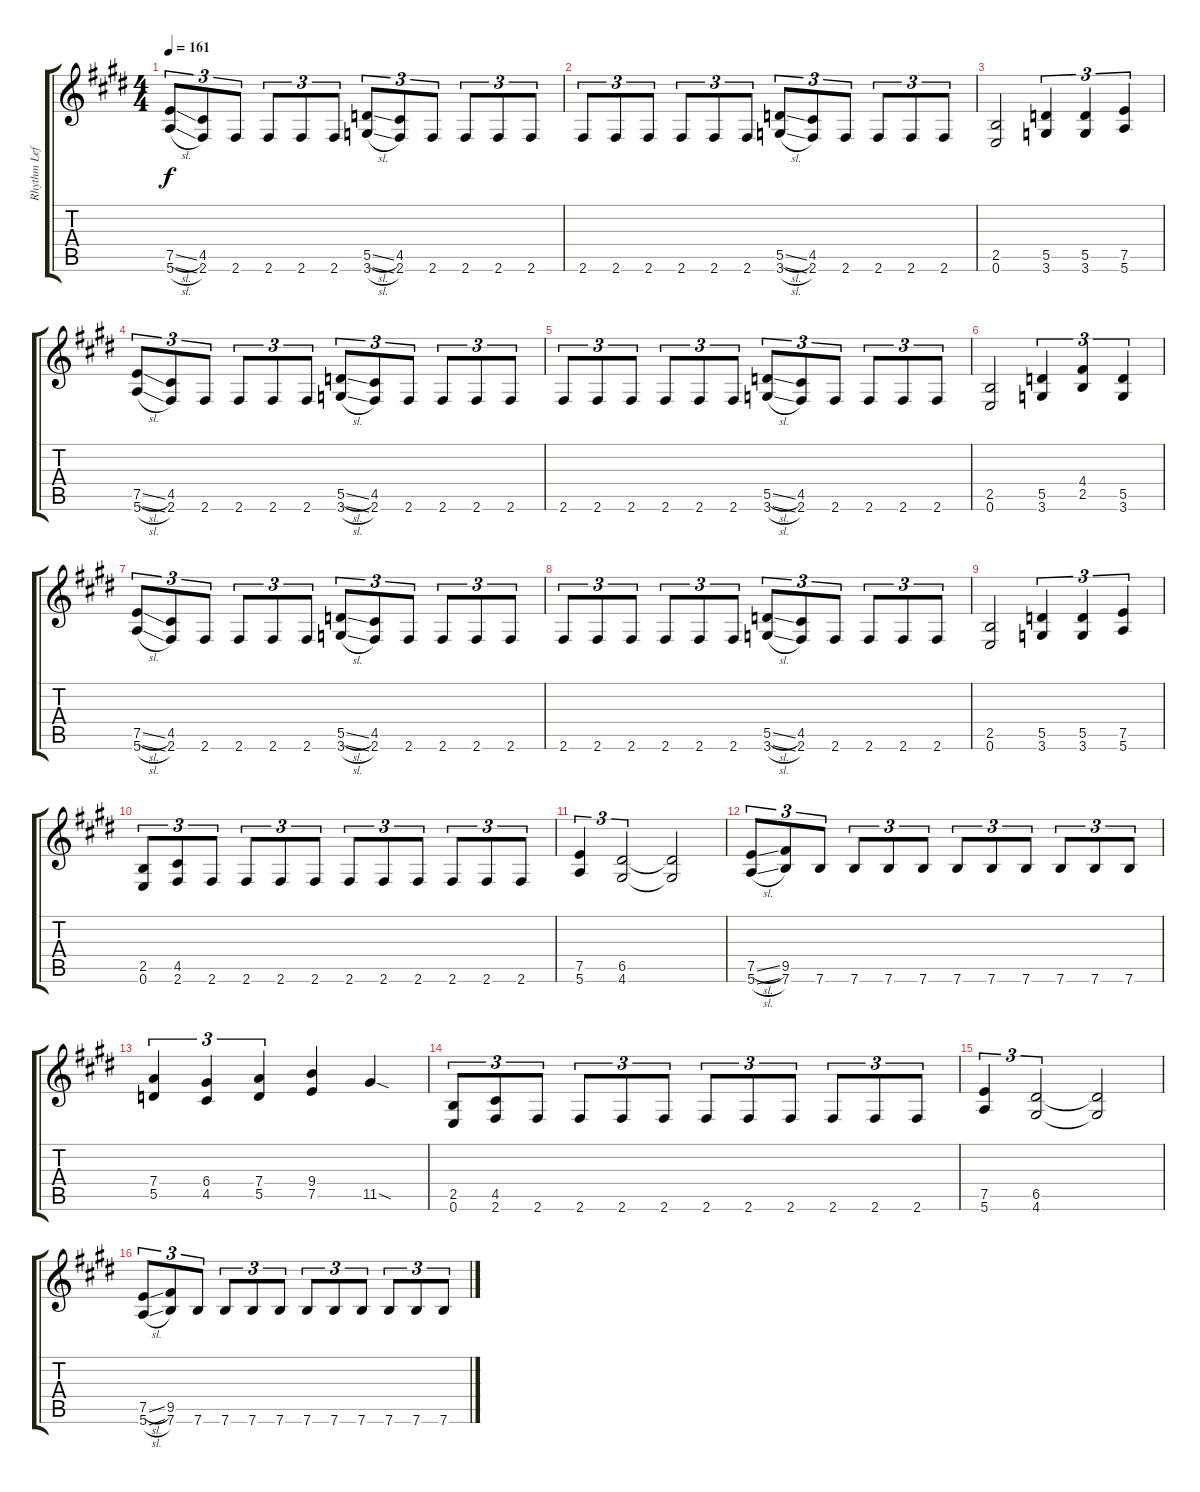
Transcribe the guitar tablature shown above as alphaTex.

\track ("Rhythm Left" "Rhythm Lef") {instrument distortionguitar}
\staff {score tabs}
\tuning (E4 B3 G3 D3 A2 E2) {hide}
\ts (4 4)
\tempo 161
\clef g2
\ks e
(7.5{sl} 5.6{sl}).8{tu (3 2) dy f} (4.5 2.6).8{tu (3 2)} 2.6.8{tu (3 2)} 2.6.8{tu (3 2)} 2.6.8{tu (3 2)} 2.6.8{tu (3 2)} (5.5{sl} 3.6{sl}).8{tu (3 2)} (4.5 2.6).8{tu (3 2)} 2.6.8{tu (3 2)} 2.6.8{tu (3 2)} 2.6.8{tu (3 2)} 2.6.8{tu (3 2)} |
2.6.8{tu (3 2)} 2.6.8{tu (3 2)} 2.6.8{tu (3 2)} 2.6.8{tu (3 2)} 2.6.8{tu (3 2)} 2.6.8{tu (3 2)} (5.5{sl} 3.6{sl}).8{tu (3 2)} (4.5 2.6).8{tu (3 2)} 2.6.8{tu (3 2)} 2.6.8{tu (3 2)} 2.6.8{tu (3 2)} 2.6.8{tu (3 2)} |
(2.5 0.6).2 (5.5 3.6).4{tu (3 2)} (5.5 3.6).4{tu (3 2)} (7.5 5.6).4{tu (3 2)} |
(7.5{sl} 5.6{sl}).8{tu (3 2)} (4.5 2.6).8{tu (3 2)} 2.6.8{tu (3 2)} 2.6.8{tu (3 2)} 2.6.8{tu (3 2)} 2.6.8{tu (3 2)} (5.5{sl} 3.6{sl}).8{tu (3 2)} (4.5 2.6).8{tu (3 2)} 2.6.8{tu (3 2)} 2.6.8{tu (3 2)} 2.6.8{tu (3 2)} 2.6.8{tu (3 2)} |
2.6.8{tu (3 2)} 2.6.8{tu (3 2)} 2.6.8{tu (3 2)} 2.6.8{tu (3 2)} 2.6.8{tu (3 2)} 2.6.8{tu (3 2)} (5.5{sl} 3.6{sl}).8{tu (3 2)} (4.5 2.6).8{tu (3 2)} 2.6.8{tu (3 2)} 2.6.8{tu (3 2)} 2.6.8{tu (3 2)} 2.6.8{tu (3 2)} |
(2.5 0.6).2 (5.5 3.6).4{tu (3 2)} (4.4 2.5).4{tu (3 2)} (5.5 3.6).4{tu (3 2)} |
(7.5{sl} 5.6{sl}).8{tu (3 2)} (4.5 2.6).8{tu (3 2)} 2.6.8{tu (3 2)} 2.6.8{tu (3 2)} 2.6.8{tu (3 2)} 2.6.8{tu (3 2)} (5.5{sl} 3.6{sl}).8{tu (3 2)} (4.5 2.6).8{tu (3 2)} 2.6.8{tu (3 2)} 2.6.8{tu (3 2)} 2.6.8{tu (3 2)} 2.6.8{tu (3 2)} |
2.6.8{tu (3 2)} 2.6.8{tu (3 2)} 2.6.8{tu (3 2)} 2.6.8{tu (3 2)} 2.6.8{tu (3 2)} 2.6.8{tu (3 2)} (5.5{sl} 3.6{sl}).8{tu (3 2)} (4.5 2.6).8{tu (3 2)} 2.6.8{tu (3 2)} 2.6.8{tu (3 2)} 2.6.8{tu (3 2)} 2.6.8{tu (3 2)} |
(2.5 0.6).2 (5.5 3.6).4{tu (3 2)} (5.5 3.6).4{tu (3 2)} (7.5 5.6).4{tu (3 2)} |
(2.5 0.6).8{tu (3 2)} (4.5 2.6).8{tu (3 2)} 2.6.8{tu (3 2)} 2.6.8{tu (3 2)} 2.6.8{tu (3 2)} 2.6.8{tu (3 2)} 2.6.8{tu (3 2)} 2.6.8{tu (3 2)} 2.6.8{tu (3 2)} 2.6.8{tu (3 2)} 2.6.8{tu (3 2)} 2.6.8{tu (3 2)} |
(7.5 5.6).4{tu (3 2)} (6.5 4.6).2{tu (3 2)} (6.5{t} 4.6{t}).2 |
(7.5{sl} 5.6{sl}).8{tu (3 2)} (9.5 7.6).8{tu (3 2)} 7.6.8{tu (3 2)} 7.6.8{tu (3 2)} 7.6.8{tu (3 2)} 7.6.8{tu (3 2)} 7.6.8{tu (3 2)} 7.6.8{tu (3 2)} 7.6.8{tu (3 2)} 7.6.8{tu (3 2)} 7.6.8{tu (3 2)} 7.6.8{tu (3 2)} |
(7.4 5.5).4{tu (3 2)} (6.4 4.5).4{tu (3 2)} (7.4 5.5).4{tu (3 2)} (9.4 7.5).4 11.5{sod}.4 |
(2.5 0.6).8{tu (3 2)} (4.5 2.6).8{tu (3 2)} 2.6.8{tu (3 2)} 2.6.8{tu (3 2)} 2.6.8{tu (3 2)} 2.6.8{tu (3 2)} 2.6.8{tu (3 2)} 2.6.8{tu (3 2)} 2.6.8{tu (3 2)} 2.6.8{tu (3 2)} 2.6.8{tu (3 2)} 2.6.8{tu (3 2)} |
(7.5 5.6).4{tu (3 2)} (6.5 4.6).2{tu (3 2)} (6.5{t} 4.6{t}).2 |
(7.5{sl} 5.6{sl}).8{tu (3 2)} (9.5 7.6).8{tu (3 2)} 7.6.8{tu (3 2)} 7.6.8{tu (3 2)} 7.6.8{tu (3 2)} 7.6.8{tu (3 2)} 7.6.8{tu (3 2)} 7.6.8{tu (3 2)} 7.6.8{tu (3 2)} 7.6.8{tu (3 2)} 7.6.8{tu (3 2)} 7.6.8{tu (3 2)}
